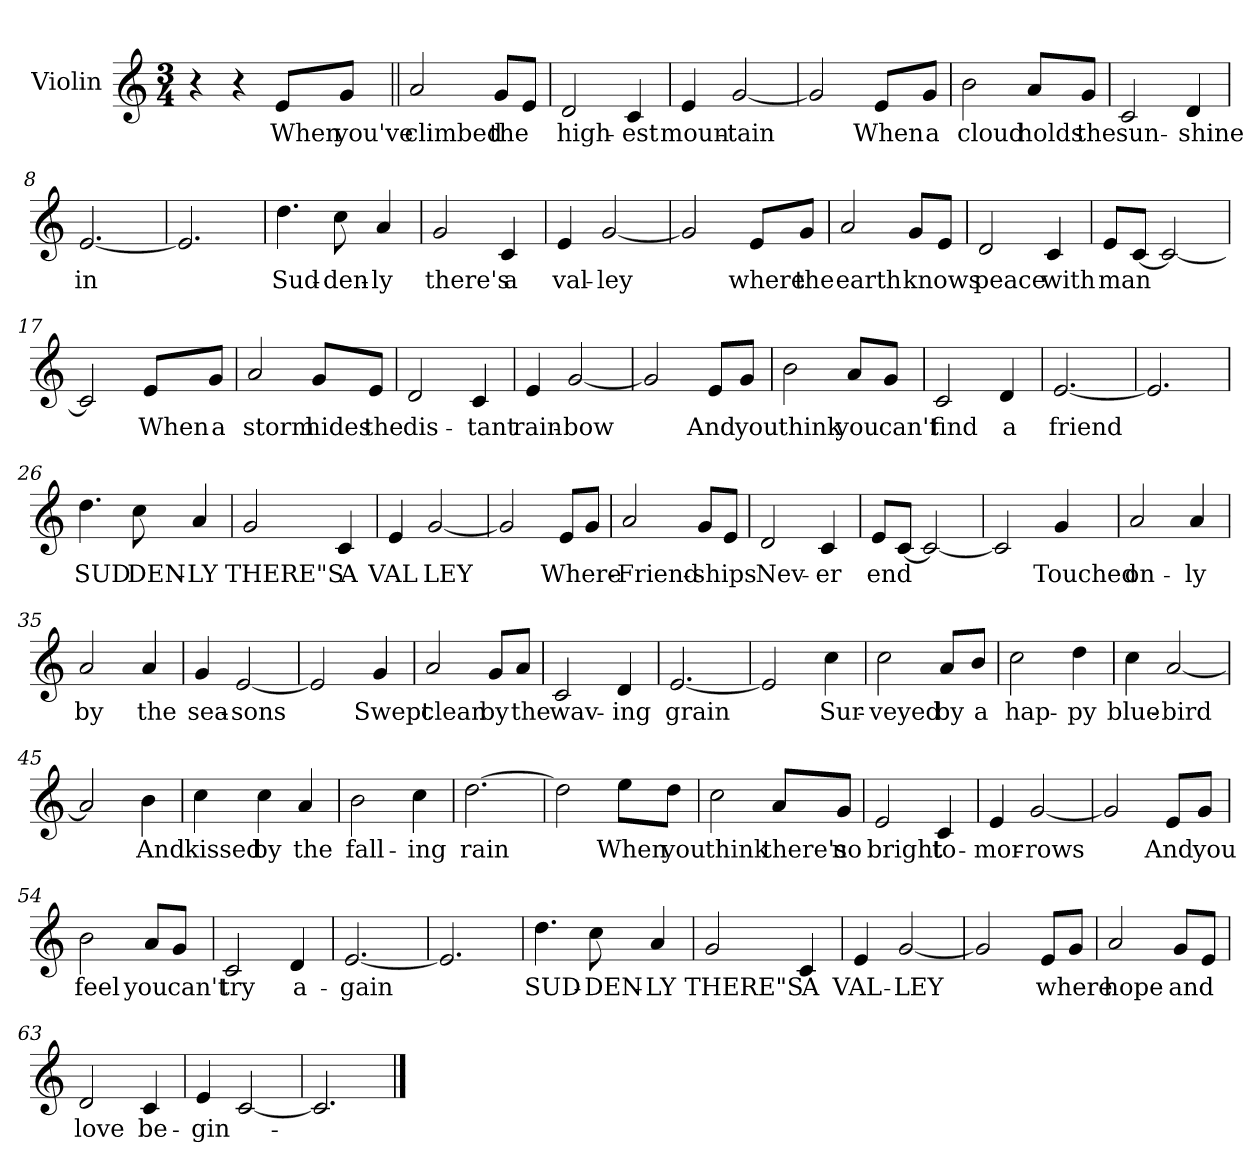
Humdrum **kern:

**kern	**text
*part1	*part1
*staff1	*staff1
*I"Violin	*
*I'Vln	*
*clefG2	*
*k[]	*
*C:	*
*M3/4	*
=1	=1
4r	.
4r	.
8e/L	When
8g/J	you've
=2||	=2||
2a/	climbed
8g/L	the
8e/J	.
=3	=3
2d/	high-
4c/	-est
=4	=4
4e/	moun-
[2g/	-tain
!!LO:LB:g=z
=5	=5
2g/]	.
8e/L	When
8g/J	a
=6	=6
2b\	cloud
8a/L	holds
8g/J	the
=7	=7
2c/	sun-
4d/	-shine
=8	=8
[2.e/	in
!!LO:LB:g=z
=9	=9
2.e/]	.
=10	=10
4.dd\	Sud-
8cc\	-den-
4a/	-ly
=11	=11
2g/	there's
4c/	a
=12	=12
4e/	val-
[2g/	-ley
!!LO:LB:g=z
=13	=13
2g/]	.
8e/L	where
8g/J	the
=14	=14
2a/	earth
8g/L	knows
8e/J	.
=15	=15
2d/	peace
4c/	with
=16	=16
8e/L	man
[8c/J	.
2c/_	.
!!LO:LB:g=z
=17	=17
2c/]	.
8e/L	When
8g/J	a
=18	=18
2a/	storm
8g/L	hides
8e/J	the
=19	=19
2d/	dis-
4c/	-tant
=20	=20
4e/	rain-
[2g/	-bow
!!LO:LB:g=z
=21	=21
2g/]	.
8e/L	And
8g/J	you
=22	=22
2b\	think
8a/L	you
8g/J	can't
=23	=23
2c/	find
4d/	a
=24	=24
[2.e/	friend
=25	=25
2.e/]	.
=26	=26
4.dd\	SUD
8cc\	DEN-
4a/	-LY
=27	=27
2g/	THERE"S
4c/	A
=28	=28
4e/	VAL
[2g/	LEY
=29	=29
2g/]	.
8e/L	Where-
8g/J	.
!!LO:LB:g=z
=30	=30
2a/	-Friend-
8g/L	-ships
8e/J	.
=31	=31
2d/	Nev-
4c/	-er
=32	=32
8e/L	end
[8c/J	.
2c/_	.
=33	=33
2c/]	.
4g/	Touched
=34	=34
2a/	on-
4a/	-ly
=35	=35
2a/	by
4a/	the
=36	=36
4g/	sea-
[2e/	-sons
=37	=37
2e/]	.
4g/	Swept
=38	=38
2a/	clean
8g/L	by
8a/J	the
=39	=39
2c/	wav-
4d/	-ing
!!LO:LB:g=z
=40	=40
[2.e/	grain
=41	=41
2e/]	.
4cc\	Sur-
=42	=42
2cc\	-veyed
8a/L	by
8b/J	a
=43	=43
2cc\	hap-
4dd\	-py
=44	=44
4cc\	blue-
[2a/	-bird
=45	=45
2a/]	.
4b\	And
=46	=46
4cc\	kissed
4cc\	by
4a/	the
=47	=47
2b\	fall-
4cc\	-ing
=48	=48
[2.dd\	rain
=49	=49
2dd\]	.
8ee\L	When
8dd\J	you
!!LO:LB:g=z
=50	=50
2cc\	think
8a/L	there's
8g/J	no
=51	=51
2e/	bright
4c/	to-
=52	=52
4e/	-mor-
[2g/	-rows
=53	=53
2g/]	.
8e/L	And
8g/J	you
=54	=54
2b\	feel
8a/L	you
8g/J	can't
=55	=55
2c/	try
4d/	a-
=56	=56
[2.e/	-gain
=57	=57
2.e/]	.
=58	=58
4.dd\	SUD-
8cc\	-DEN-
4a/	-LY
!!LO:LB:g=z
=59	=59
2g/	THERE"S
4c/	A
=60	=60
4e/	VAL-
[2g/	-LEY
=61	=61
2g/]	.
8e/L	where
8g/J	.
=62	=62
2a/	hope
8g/L	and
8e/J	.
=63	=63
2d/	love
4c/	be-
=64	=64
4e/	-gin-
[2c/	.
=65	=65
2.c/]	.
==	==
*-	*-
